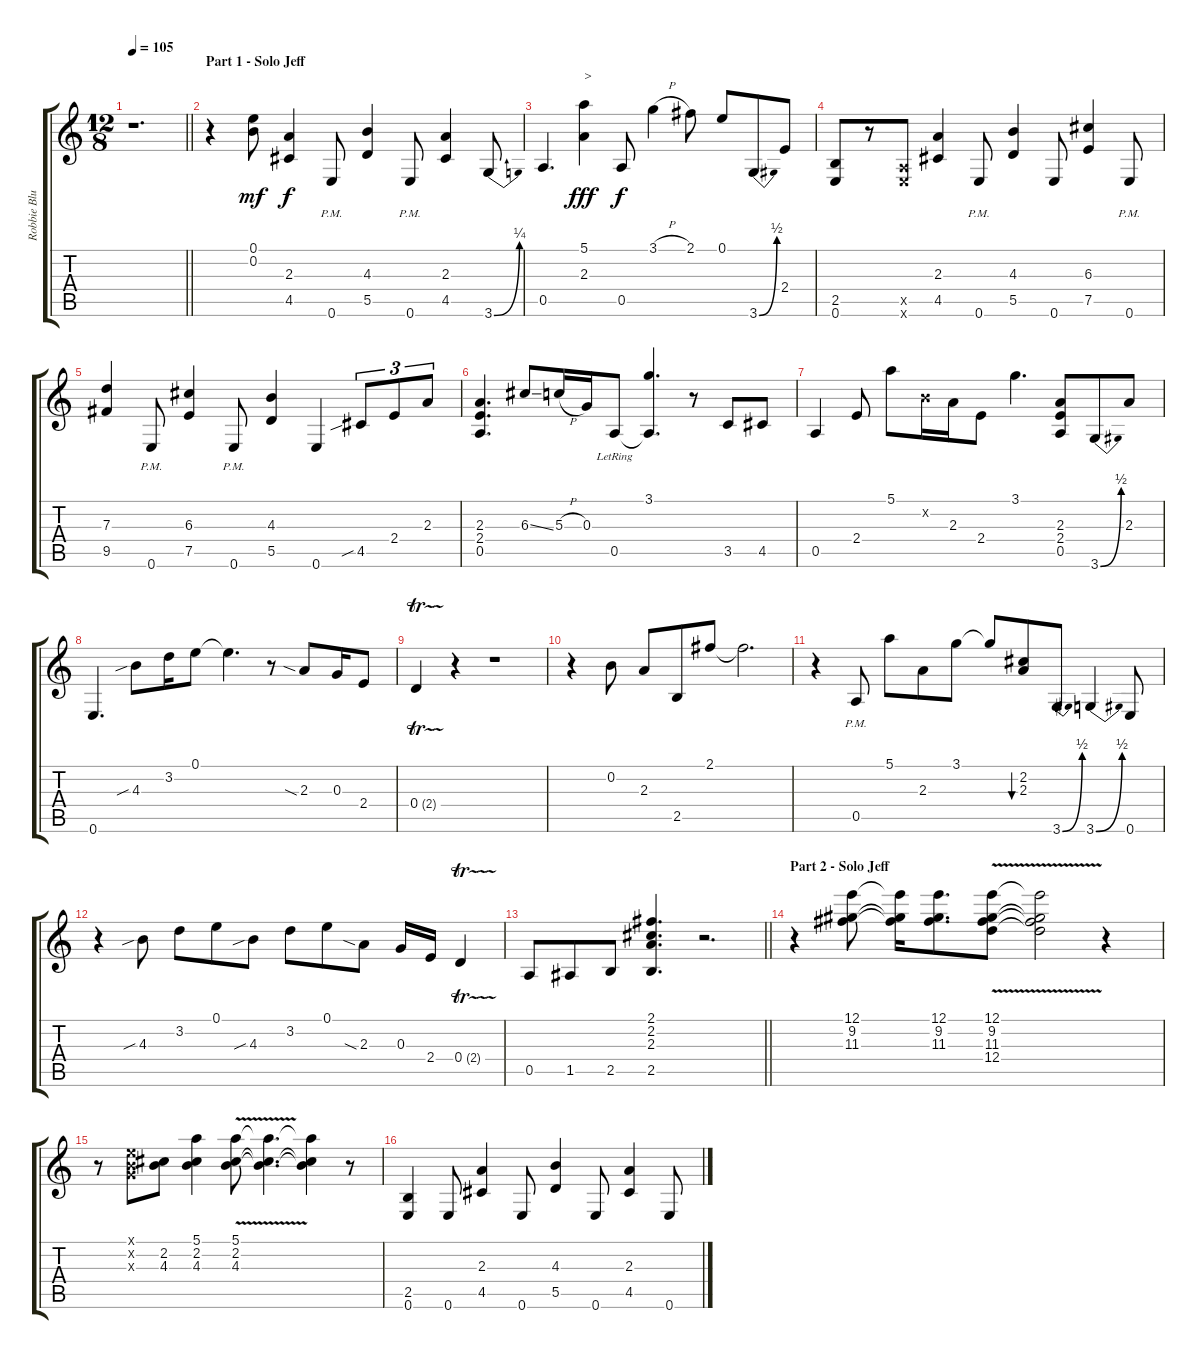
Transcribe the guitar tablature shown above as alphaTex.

\track ("Robbie Blunt" "Robbie Blu") {instrument acousticguitarsteel}
\staff {score tabs}
\tuning (E4 B3 G3 D3 A2 E2) {hide}
\ts (12 8)
\tempo 105
\clef g2
\barLineRight lightlight
\ks c
r.1{d dy mf instrument acousticguitarsteel} |
\section ("" "Part 1 - Solo Jeff")
r.4 (0.1 0.2).8 (2.3 4.5).4{dy f} 0.6{pm}.8 (4.3 5.5).4 0.6{pm}.8 (2.3 4.5).4 3.6{be (bend 0 0 60 1)}.8 |
0.5.4{d} (5.1 2.3).4{txt ">" dy fff} 0.5.8{dy f} 3.1{h}.4 2.1.8 0.1.8 3.6{be (bend 0 0 60 2)}.8 2.4.8 |
(2.5 0.6).8 r.8 (0.5{x} 0.6{x}).8 (2.3 4.5).4 0.6{pm}.8 (4.3 5.5).4 0.6.8 (6.3 7.5).4 0.6{pm}.8 |
(7.3 9.5).4 0.6{pm}.8 (6.3 7.5).4 0.6{pm}.8 (4.3 5.5).4 0.6.4 4.5{sib}.8{tu (3 2)} 2.4.8{tu (3 2)} 2.3.8{tu (3 2)} |
(2.3 2.4 0.5).4{d} 6.3{ss}.8 5.3{h}.16 0.3.16 0.5{lr}.8 (3.1 0.5{t}).4{d} r.8 3.5.8 4.5.8 |
0.5.4 2.4.8 5.1.8 0.2{x}.16 2.3.16 2.4.8 3.1.4{d} (2.3 2.4 0.5).8 3.6{be (bend 0 0 60 2)}.8 2.3.8 |
0.6.4{d} 4.3{sib}.8 3.2.16 0.1.8 0.1{t}.4{d} r.8 2.3{sia}.8 0.3.16 2.4.8 |
0.4{tr (2 32)}.4 r.4 r.1 |
r.4 0.2.8 2.3.8 2.5.8 2.1.8 2.1{t}.2{d} |
r.4 0.5{pm}.8 5.1.8 2.3.8 3.1.8 3.1{t}.8 (2.2 2.3).8{bu 120} 3.6{be (bend 0 0 60 2)}.8 3.6{be (bend 0 0 60 2)}.4 0.6.8 |
r.4 4.3{sib}.8 3.2.8 0.1.8 4.3{sib}.8 3.2.8 0.1.8 2.3{sia}.8 0.3.16 2.4.16 0.4{tr (2 32)}.4 |
\barLineRight lightlight
0.5.8 1.5.8 2.5.8 (2.1 2.2 2.3 2.5).4{d} r.2{d} |
\section ("" "Part 2 - Solo Jeff")
r.4 (12.1 9.2 11.3).8 (12.1{t} 9.2{t} 11.3{t}).16 (12.1 9.2 11.3).8{d} (12.1{v} 9.2{v} 11.3{v} 12.4{v}).8 (12.1{t} 9.2{t} 11.3{t} 12.4{t}).2 r.4 |
r.8 (0.1{x} 0.2{x} 0.3{x}).8 (2.2 4.3).8 (5.1 2.2 4.3).4 (5.1{v} 2.2{v} 4.3{v}).8 (5.1{t} 2.2{t} 4.3{t}).4{d} (5.1{t} 2.2{t} 4.3{t}).4 r.8 |
(2.5 0.6).4 0.6.8 (2.3 4.5).4 0.6.8 (4.3 5.5).4 0.6.8 (2.3 4.5).4 0.6.8
